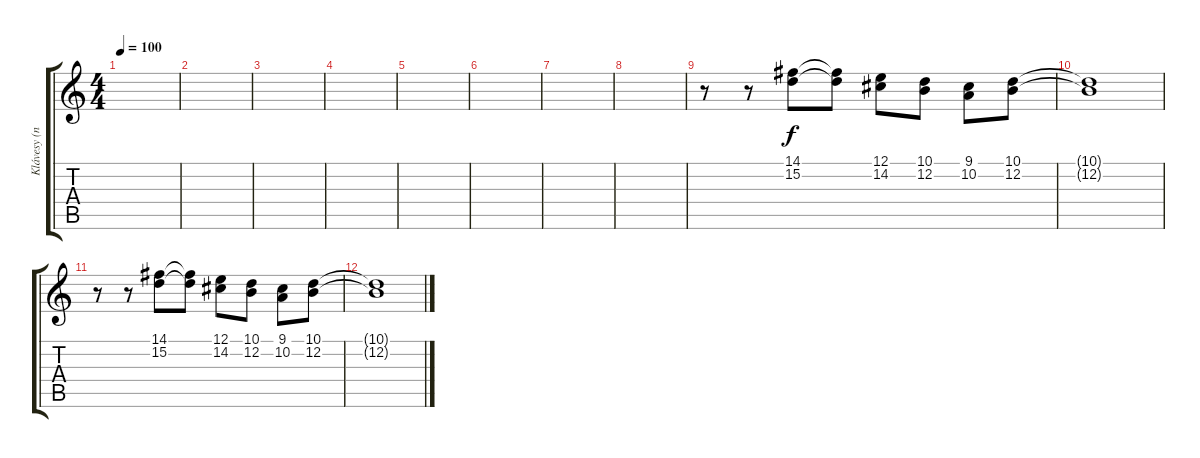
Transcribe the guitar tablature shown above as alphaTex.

\track ("Klávesy (not full)" "Klávesy (n") {instrument tangoaccordion}
\staff {score tabs}
\tuning (E4 B3 G3 D3 A2 E2) {hide}
\ts (4 4)
\tempo 100
\clef g2
\ks c
|
|
|
|
|
|
|
|
r.8 r.8 (14.1 15.2).8 (14.1{t} 15.2{t}).8 (12.1 14.2).8 (10.1 12.2).8 (9.1 10.2).8 (10.1 12.2).8 |
(10.1{t} 12.2{t}).1 |
r.8 r.8 (14.1 15.2).8 (14.1{t} 15.2{t}).8 (12.1 14.2).8 (10.1 12.2).8 (9.1 10.2).8 (10.1 12.2).8 |
(10.1{t} 12.2{t}).1
